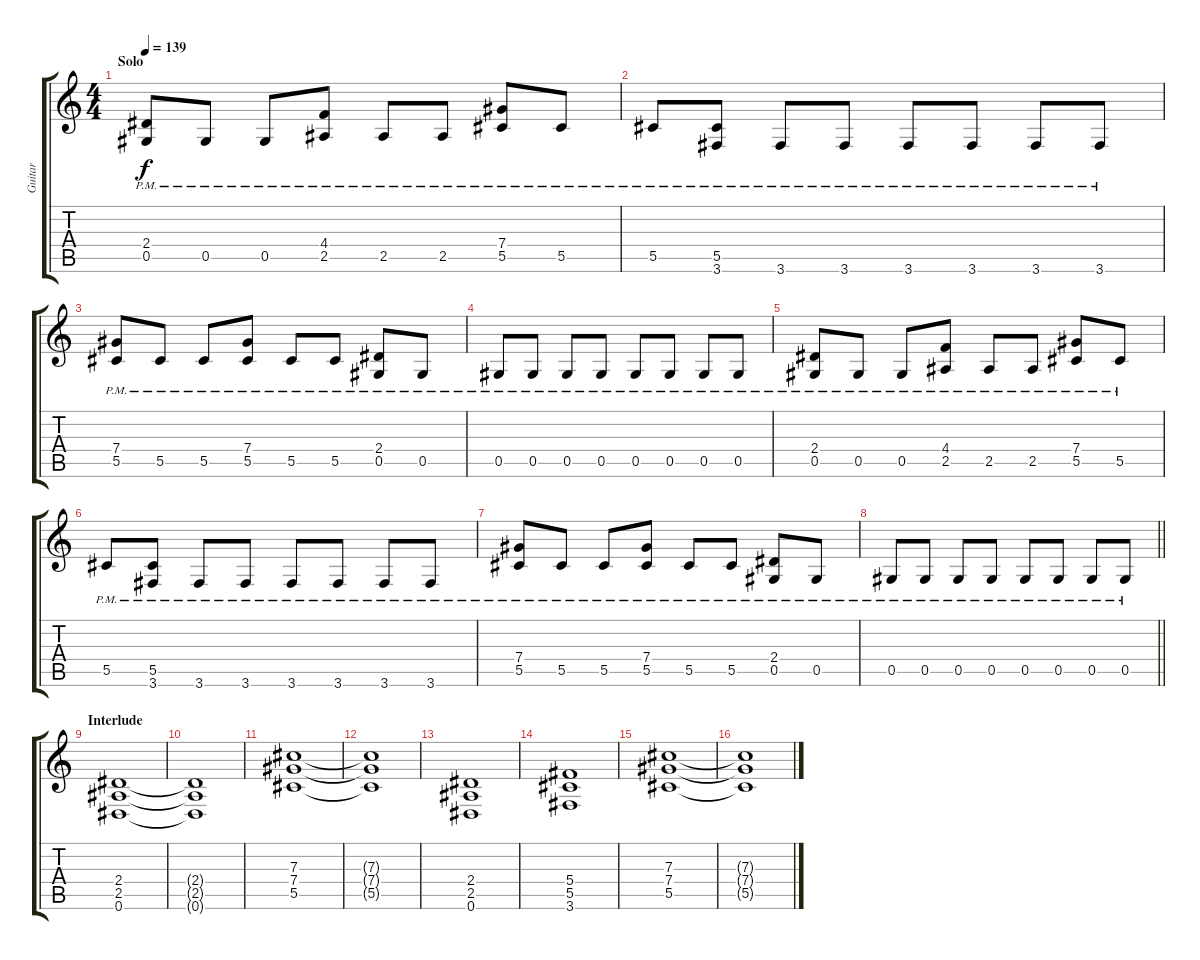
\track ("Guitar" "Guitar") {instrument distortionguitar}
\staff {score tabs}
\tuning (Eb4 Bb3 Gb3 Db3 Ab2 Eb2) {hide}
\ts (4 4)
\section ("" "Solo")
\tempo 139
\clef g2
\ks c
(2.4{pm} 0.5{pm}).8{dy f} 0.5{pm}.8 0.5{pm}.8 (4.4{pm} 2.5{pm}).8 2.5{pm}.8 2.5{pm}.8 (7.4{pm} 5.5{pm}).8 5.5{pm}.8 |
5.5{pm}.8 (5.5{pm} 3.6{pm}).8 3.6{pm}.8 3.6{pm}.8 3.6{pm}.8 3.6{pm}.8 3.6{pm}.8 3.6{pm}.8 |
(7.4{pm} 5.5{pm}).8 5.5{pm}.8 5.5{pm}.8 (7.4{pm} 5.5{pm}).8 5.5{pm}.8 5.5{pm}.8 (2.4{pm} 0.5{pm}).8 0.5{pm}.8 |
0.5{pm}.8 0.5{pm}.8 0.5{pm}.8 0.5{pm}.8 0.5{pm}.8 0.5{pm}.8 0.5{pm}.8 0.5{pm}.8 |
(2.4{pm} 0.5{pm}).8 0.5{pm}.8 0.5{pm}.8 (4.4{pm} 2.5{pm}).8 2.5{pm}.8 2.5{pm}.8 (7.4{pm} 5.5{pm}).8 5.5{pm}.8 |
5.5{pm}.8 (5.5{pm} 3.6{pm}).8 3.6{pm}.8 3.6{pm}.8 3.6{pm}.8 3.6{pm}.8 3.6{pm}.8 3.6{pm}.8 |
(7.4{pm} 5.5{pm}).8 5.5{pm}.8 5.5{pm}.8 (7.4{pm} 5.5{pm}).8 5.5{pm}.8 5.5{pm}.8 (2.4{pm} 0.5{pm}).8 0.5{pm}.8 |
\barLineRight lightlight
0.5{pm}.8 0.5{pm}.8 0.5{pm}.8 0.5{pm}.8 0.5{pm}.8 0.5{pm}.8 0.5{pm}.8 0.5{pm}.8 |
\section ("" "Interlude")
(2.4 2.5 0.6).1 |
(2.4{t} 2.5{t} 0.6{t}).1 |
(7.3 7.4 5.5).1 |
(7.3{t} 7.4{t} 5.5{t}).1 |
(2.4 2.5 0.6).1 |
(5.4 5.5 3.6).1 |
(7.3 7.4 5.5).1 |
(7.3{t} 7.4{t} 5.5{t}).1
